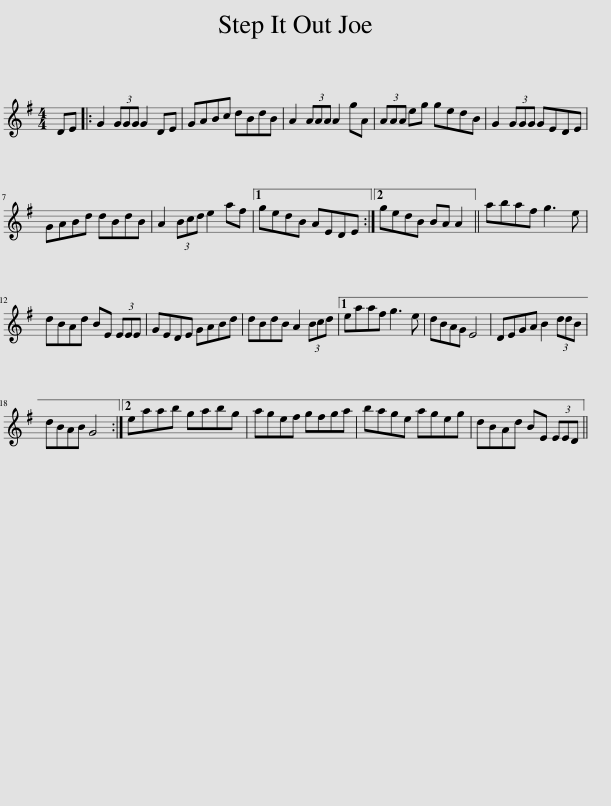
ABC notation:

X:1
L:1/8
M:4/4
I:linebreak $
K:G
V:1 treble
V:1
 DE |: G2 (3GGG G2 DE | GABc dBdB | A2 (3AAA A2 gA | (3AAA eg gedB | %5
 G2 (3GGG GEDE |$ GABd dBdB | A2 (3Bcd e2 af |1 gedB AEDE :|2 gedB BA A2 || %10
 abaf g3 e |$ dBAd BE (3EEE | GEDE GABd | dBdB A2 (3Bcd |1 eaaf g3 e | %15
 dBAG E4 | DEGA B2 (3ddB |$ dBAB G4 :|2 eaab gabg | agef gfga | %20
 bage ageg | dBAd BE (3EED || %22
